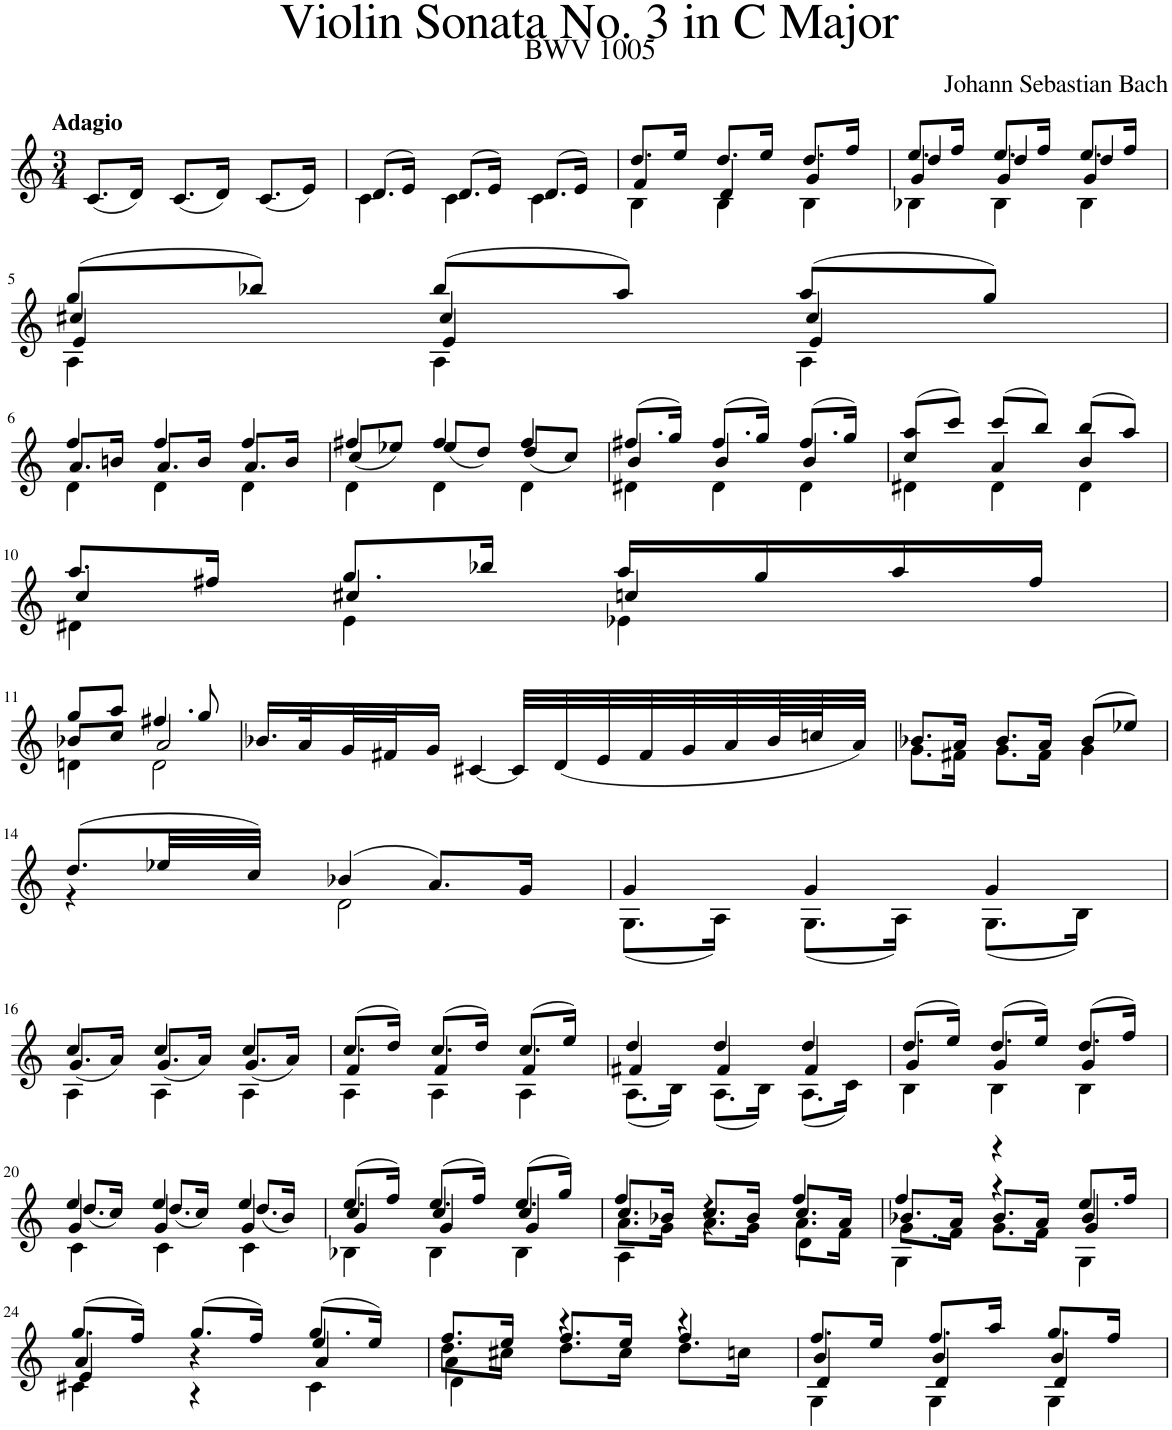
**kern
*part1
*staff1
*I"Violin
*I'Vln.
*clefG2
*k[]
*M3/4
=1
!LO:TX:a:B:t=Adagio
(8.c/L
16d/Jk)
(8.c/L
16d/Jk)
(8.c/L
16e/Jk)
=2
*^
(8.d/L	4c\
16e/Jk)	.
(8.d/L	4c\
16e/Jk)	.
(8.d/L	4c\
16e/Jk)	.
=3	=3
*	*^
8.dd/L	4B\	4f/
16ee/Jk	.	.
8.dd/L	4B\	4d/
16ee/Jk	.	.
8.dd/L	4B\	4g/
16ff/Jk	.	.
=4	=4	=4
*	*	*^
8.ee/L	4B-X\	4g/	4dd/
16ff/Jk	.	.	.
8.ee/L	4B-\	4g/	4dd/
16ff/Jk	.	.	.
8.ee/L	4B-\	4g/	4dd/
16ff/Jk	.	.	.
!!LO:LB:g=z	!!	!!	!!
=5	=5	=5	=5
(8gg/L	4A\	4cc#X/	4e/
8bb-X/J)	.	.	.
(8bb-/L	4A\	4cc#/	4e/
8aa/J)	.	.	.
(8aa/L	4A\	4cc#/	4e/
8gg/J)	.	.	.
*	*	*v	*v
!!LO:LB:g=z
=6	=6	=6
4ff/	4d\	8.a/L
.	.	16bn/Jk
4ff/	4d\	8.a/L
.	.	16b/Jk
4ff/	4d\	8.a/L
.	.	16b/Jk
=7	=7	=7
4ff#X/	4d\	(8cc/L
.	.	8ee-X/J)
4ff#/	4d\	(8ee-/L
.	.	8dd/J)
4ff#/	4d\	(8dd/L
.	.	8cc/J)
=8	=8	=8
(8.ff#X/L	4d#X\	4b/
16gg/Jk)	.	.
(8.ff#/L	4d#\	4b/
16gg/Jk)	.	.
(8.ff#/L	4d#\	4b/
16gg/Jk)	.	.
=9	=9	=9
(8aa/L	4d#X\	4cc/
8ccc/J)	.	.
(8ccc/L	4d#\	4a/
8bb/J)	.	.
(8bb/L	4d#\	4b/
8aa/J)	.	.
!!LO:LB:g=z	!!	!!
=10	=10	=10
8.aa/L	4d#X\	4cc/
16ff#X/Jk	.	.
8.gg/L	4e\	4cc#X/
16bb-X/Jk	.	.
16aa/LL	4e-X\	4ccn/
16gg/	.	.
16aa/	.	.
16ff#/JJ	.	.
!!LO:LB:g=z	!!	!!
=11	=11	=11
8gg/L	4dn\	8b-X/L
8aa/J	.	8cc/J
4.ff#X/	2d\	2a/
8gg/	.	.
*v	*v	*v
=12
16.b-X/LL
32a/L
32g/L
32f#X/J
16g/JJ
[4c#X/
32c#/LLL]
(32d/
32e/
32f#/
32g/
32a/
64b-/L
64ccn/J
32a/JJJ)
=13
*^
8.b-X/L	8.g\L
16a/Jk	16f#X\Jk
8.b-/L	8.g\L
16a/Jk	16f#\Jk
(8b-/L	4g\
8ee-X/J)	.
!!LO:LB:g=z	!!
=14	=14
(8.dd/L	4r
32ee-X/LL	.
32cc/JJJ)	.
(4b-X/	2d\
8.a/L)	.
16g/Jk	.
=15	=15
4g/	(8.G\L
.	16A\Jk)
4g/	(8.G\L
.	16A\Jk)
4g/	(8.G\L
.	16B\Jk)
!!LO:LB:g=z	!!
=16	=16
*	*^
4cc/	4A\	(8.g/L
.	.	16a/Jk)
4cc/	4A\	(8.g/L
.	.	16a/Jk)
4cc/	4A\	(8.g/L
.	.	16a/Jk)
=17	=17	=17
(8.cc/L	4A\	4f/
16dd/Jk)	.	.
(8.cc/L	4A\	4f/
16dd/Jk)	.	.
(8.cc/L	4A\	4f/
16ee/Jk)	.	.
=18	=18	=18
4dd/	(8.A\L	4f#X/
.	16B\Jk)	.
4dd/	(8.A\L	4f#/
.	16B\Jk)	.
4dd/	(8.A\L	4f#/
.	16c\Jk)	.
=19	=19	=19
(8.dd/L	4B\	4g/
16ee/Jk)	.	.
(8.dd/L	4B\	4g/
16ee/Jk)	.	.
(8.dd/L	4B\	4g/
16ff/Jk)	.	.
!!LO:LB:g=z	!!	!!
=20	=20	=20
*	*	*^
4ee/	4c\	(8.dd/L	4g/
.	.	16cc/Jk)	.
4ee/	4c\	(8.dd/L	4g/
.	.	16cc/Jk)	.
4ee/	4c\	(8.dd/L	4g/
.	.	16b/Jk)	.
=21	=21	=21	=21
(8.ee/L	4B-X\	4cc/	4g/
16ff/Jk)	.	.	.
(8.ee/L	4B-\	4cc/	4g/
16ff/Jk)	.	.	.
(8.ee/L	4B-\	4cc/	4g/
16gg/Jk)	.	.	.
=22	=22	=22	=22
4ff/	4A\	8.cc/L	8.a\L
.	.	16b-X/Jk	16g\Jk
4r	4r	8.cc/L	8.a\L
.	.	16b-/Jk	16g\Jk
4ff/	4d\	8.cc/L	8.a\L
.	.	16a/Jk	16f\Jk
=23	=23	=23	=23
4ff/	4G\	8.b-X/L	8.g\L
.	.	16a/Jk	16f\Jk
4r	4r	8.b-/L	8.g\L
.	.	16a/Jk	16f\Jk
8.ee/L	4G\	4b-/	4g/
16ff/Jk	.	.	.
!!LO:LB:g=z	!!	!!	!!
=24	=24	=24	=24
(8.gg/L	4c#X\	4a/	4e/
16ff/Jk)	.	.	.
(8.gg/L	4r	4r	4ryy
16ff/Jk)	.	.	.
(8.gg/L	4c#\	4ee/	4a/
16ee/Jk)	.	.	.
=25	=25	=25	=25
8.ff/L	4d\	8.dd\L	4a\
16ee/Jk	.	16cc#X\Jk	.
8.ff/L	4r	8.dd\L	2ryy
16ee/Jk	.	16cc#\Jk	.
4ff/	4r	8.dd\L	.
.	.	16ccn\Jk	.
=26	=26	=26	=26
8.ff/L	4G\	4b/	4d/
16ee/Jk	.	.	.
8.ff/L	4G\	4b/	4d/
16aa/Jk	.	.	.
8.gg/L	4G\	4b/	4d/
16ff/Jk	.	.	.
*v	*v	*v	*v
=
*-
